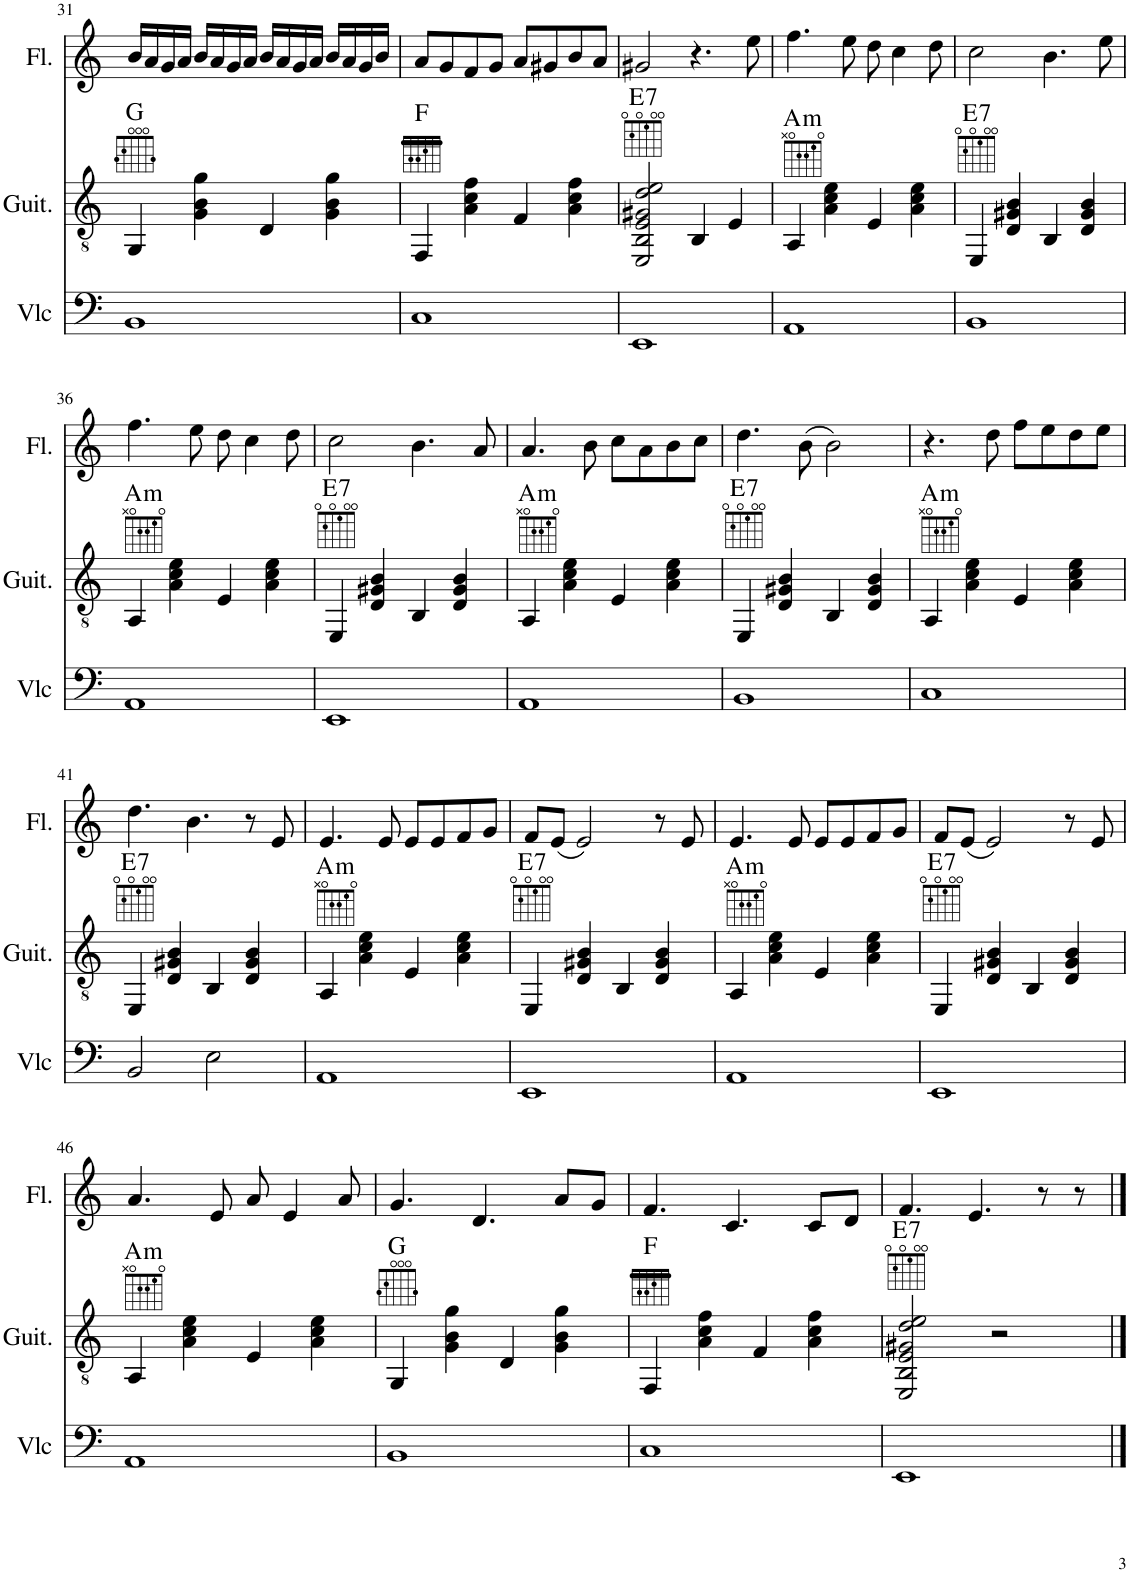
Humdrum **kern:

**kern	**kern	**harte	**kern
*part3	*part2	*part2	*part1
*staff3	*staff2	*	*staff1
*I"Violoncelle	*I"Guitare classique	*	*I"Flûte
*I'Vlc	*I'Guit.	*	*I'Fl.
!!LO:PB:g=z
*clefF4	*clefGv2	*	*clefG2
*k[]	*k[]	*	*k[]
*M4/4	*M4/4	*	*M4/4
=31	=31	=31	=31
1BB	4GG/	G:maj	16b/LL
.	.	.	16a/
.	.	.	16g/
.	.	.	16a/JJ
.	4G\ 4B\ 4g\	.	16b/LL
.	.	.	16a/
.	.	.	16g/
.	.	.	16a/JJ
.	4D/	.	16b/LL
.	.	.	16a/
.	.	.	16g/
.	.	.	16a/JJ
.	4G\ 4B\ 4g\	.	16b/LL
.	.	.	16a/
.	.	.	16g/
.	.	.	16b/JJ
=32	=32	=32	=32
1C	4FF/	F:maj	8a/L
.	.	.	8g/
.	4A\ 4c\ 4f\	.	8f/
.	.	.	8g/J
.	4F/	.	8a/L
.	.	.	8g#X/
.	4A\ 4c\ 4f\	.	8b/
.	.	.	8a/J
=33	=33	=33	=33
!	!	!LO:H:kt=7	!
1EE	2EE/ 2BB/ 2E/ 2G#X/ 2d/ 2e/	E:7	2g#X/
.	4BB/	.	4.r
.	4E/	.	.
.	.	.	8ee\
=34	=34	=34	=34
!	!	!LO:H:kt=m	!
1AA	4AA/	A:min	4.ff\
.	4A\ 4c\ 4e\	.	.
.	.	.	8ee\
.	4E/	.	8dd\
.	.	.	4cc\
.	4A\ 4c\ 4e\	.	.
.	.	.	8dd\
=35	=35	=35	=35
!	!	!LO:H:kt=7	!
1BB	4EE/	E:7	2cc\
.	4D/ 4G#X/ 4B/	.	.
.	4BB/	.	4.b\
.	4D/ 4G#/ 4B/	.	.
.	.	.	8ee\
!!LO:LB:g=z
=36	=36	=36	=36
!	!	!LO:H:kt=m	!
1AA	4AA/	A:min	4.ff\
.	4A\ 4c\ 4e\	.	.
.	.	.	8ee\
.	4E/	.	8dd\
.	.	.	4cc\
.	4A\ 4c\ 4e\	.	.
.	.	.	8dd\
=37	=37	=37	=37
!	!	!LO:H:kt=7	!
1EE	4EE/	E:7	2cc\
.	4D/ 4G#X/ 4B/	.	.
.	4BB/	.	4.b\
.	4D/ 4G#/ 4B/	.	.
.	.	.	8a/
=38	=38	=38	=38
!	!	!LO:H:kt=m	!
1AA	4AA/	A:min	4.a/
.	4A\ 4c\ 4e\	.	.
.	.	.	8b\
.	4E/	.	8cc\L
.	.	.	8a\
.	4A\ 4c\ 4e\	.	8b\
.	.	.	8cc\J
=39	=39	=39	=39
!	!	!LO:H:kt=7	!
1BB	4EE/	E:7	4.dd\
.	4D/ 4G#X/ 4B/	.	.
.	.	.	(8b\
.	4BB/	.	2b\)
.	4D/ 4G#/ 4B/	.	.
=40	=40	=40	=40
!	!	!LO:H:kt=m	!
1C	4AA/	A:min	4.r
.	4A\ 4c\ 4e\	.	.
.	.	.	8dd\
.	4E/	.	8ff\L
.	.	.	8ee\
.	4A\ 4c\ 4e\	.	8dd\
.	.	.	8ee\J
!!LO:LB:g=z
=41	=41	=41	=41
!	!	!LO:H:kt=7	!
2BB/	4EE/	E:7	4.dd\
.	4D/ 4G#X/ 4B/	.	.
.	.	.	4.b\
2E\	4BB/	.	.
.	4D/ 4G#/ 4B/	.	8r
.	.	.	8e/
=42	=42	=42	=42
!	!	!LO:H:kt=m	!
1AA	4AA/	A:min	4.e/
.	4A\ 4c\ 4e\	.	.
.	.	.	8e/
.	4E/	.	8e/L
.	.	.	8e/
.	4A\ 4c\ 4e\	.	8f/
.	.	.	8g/J
=43	=43	=43	=43
!	!	!LO:H:kt=7	!
1EE	4EE/	E:7	8f/L
.	.	.	(8e/J
.	4D/ 4G#X/ 4B/	.	2e/)
.	4BB/	.	.
.	4D/ 4G#/ 4B/	.	8r
.	.	.	8e/
=44	=44	=44	=44
!	!	!LO:H:kt=m	!
1AA	4AA/	A:min	4.e/
.	4A\ 4c\ 4e\	.	.
.	.	.	8e/
.	4E/	.	8e/L
.	.	.	8e/
.	4A\ 4c\ 4e\	.	8f/
.	.	.	8g/J
=45	=45	=45	=45
!	!	!LO:H:kt=7	!
1EE	4EE/	E:7	8f/L
.	.	.	(8e/J
.	4D/ 4G#X/ 4B/	.	2e/)
.	4BB/	.	.
.	4D/ 4G#/ 4B/	.	8r
.	.	.	8e/
!!LO:LB:g=z
=46	=46	=46	=46
!	!	!LO:H:kt=m	!
1AA	4AA/	A:min	4.a/
.	4A\ 4c\ 4e\	.	.
.	.	.	8e/
.	4E/	.	8a/
.	.	.	4e/
.	4A\ 4c\ 4e\	.	.
.	.	.	8a/
=47	=47	=47	=47
1BB	4GG/	G:maj	4.g/
.	4G\ 4B\ 4g\	.	.
.	.	.	4.d/
.	4D/	.	.
.	4G\ 4B\ 4g\	.	8a/L
.	.	.	8g/J
=48	=48	=48	=48
1C	4FF/	F:maj	4.f/
.	4A\ 4c\ 4f\	.	.
.	.	.	4.c/
.	4F/	.	.
.	4A\ 4c\ 4f\	.	8c/L
.	.	.	8d/J
=49	=49	=49	=49
!	!	!LO:H:kt=7	!
1EE	2EE/ 2BB/ 2E/ 2G#X/ 2d/ 2e/	E:7	4.f/
.	.	.	4.e/
.	2r	.	.
.	.	.	8r
.	.	.	8r
==	==	==	==
*-	*-	*-	*-
